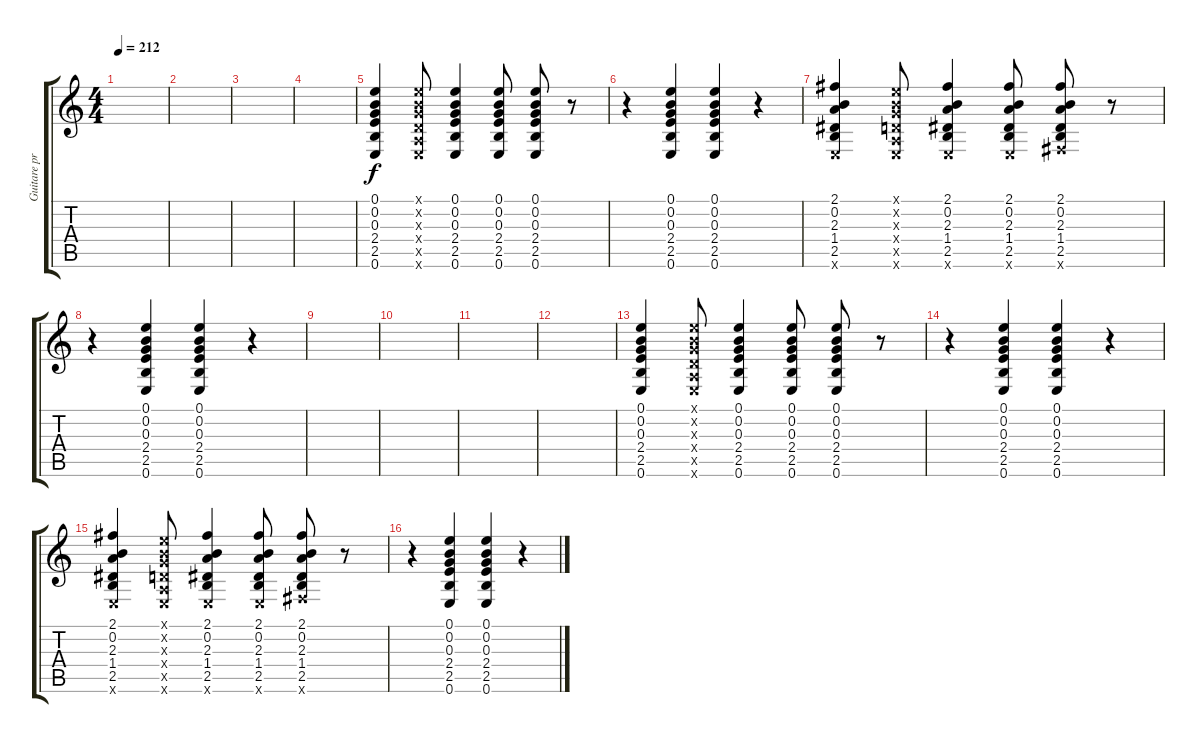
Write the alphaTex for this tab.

\track ("Guitare principale" "Guitare pr") {instrument acousticguitarsteel}
\staff {score tabs}
\tuning (E4 B3 G3 D3 A2 E2) {hide}
\ts (4 4)
\tempo 212
\clef g2
\ks c
|
|
|
|
(0.1 0.2 0.3 2.4 2.5 0.6).4 (0.1{x} 0.2{x} 0.3{x} 0.4{x} 0.5{x} 0.6{x}).8 (0.1 0.2 0.3 2.4 2.5 0.6).4 (0.1 0.2 0.3 2.4 2.5 0.6).8 (0.1 0.2 0.3 2.4 2.5 0.6).8 r.8 |
r.4 (0.1 0.2 0.3 2.4 2.5 0.6).4 (0.1 0.2 0.3 2.4 2.5 0.6).4 r.4 |
(2.1 0.2 2.3 1.4 2.5 0.6{x}).4 (0.1{x} 0.2{x} 0.3{x} 0.4{x} 0.5{x} 0.6{x}).8 (2.1 0.2 2.3 1.4 2.5 0.6{x}).4 (2.1 0.2 2.3 1.4 2.5 0.6{x}).8 (2.1 0.2 2.3 1.4 2.5 2.6{x}).8 r.8 |
r.4 (0.1 0.2 0.3 2.4 2.5 0.6).4 (0.1 0.2 0.3 2.4 2.5 0.6).4 r.4 |
|
|
|
|
(0.1 0.2 0.3 2.4 2.5 0.6).4 (0.1{x} 0.2{x} 0.3{x} 0.4{x} 0.5{x} 0.6{x}).8 (0.1 0.2 0.3 2.4 2.5 0.6).4 (0.1 0.2 0.3 2.4 2.5 0.6).8 (0.1 0.2 0.3 2.4 2.5 0.6).8 r.8 |
r.4 (0.1 0.2 0.3 2.4 2.5 0.6).4 (0.1 0.2 0.3 2.4 2.5 0.6).4 r.4 |
(2.1 0.2 2.3 1.4 2.5 0.6{x}).4 (0.1{x} 0.2{x} 0.3{x} 0.4{x} 0.5{x} 0.6{x}).8 (2.1 0.2 2.3 1.4 2.5 0.6{x}).4 (2.1 0.2 2.3 1.4 2.5 0.6{x}).8 (2.1 0.2 2.3 1.4 2.5 2.6{x}).8 r.8 |
r.4 (0.1 0.2 0.3 2.4 2.5 0.6).4 (0.1 0.2 0.3 2.4 2.5 0.6).4 r.4
